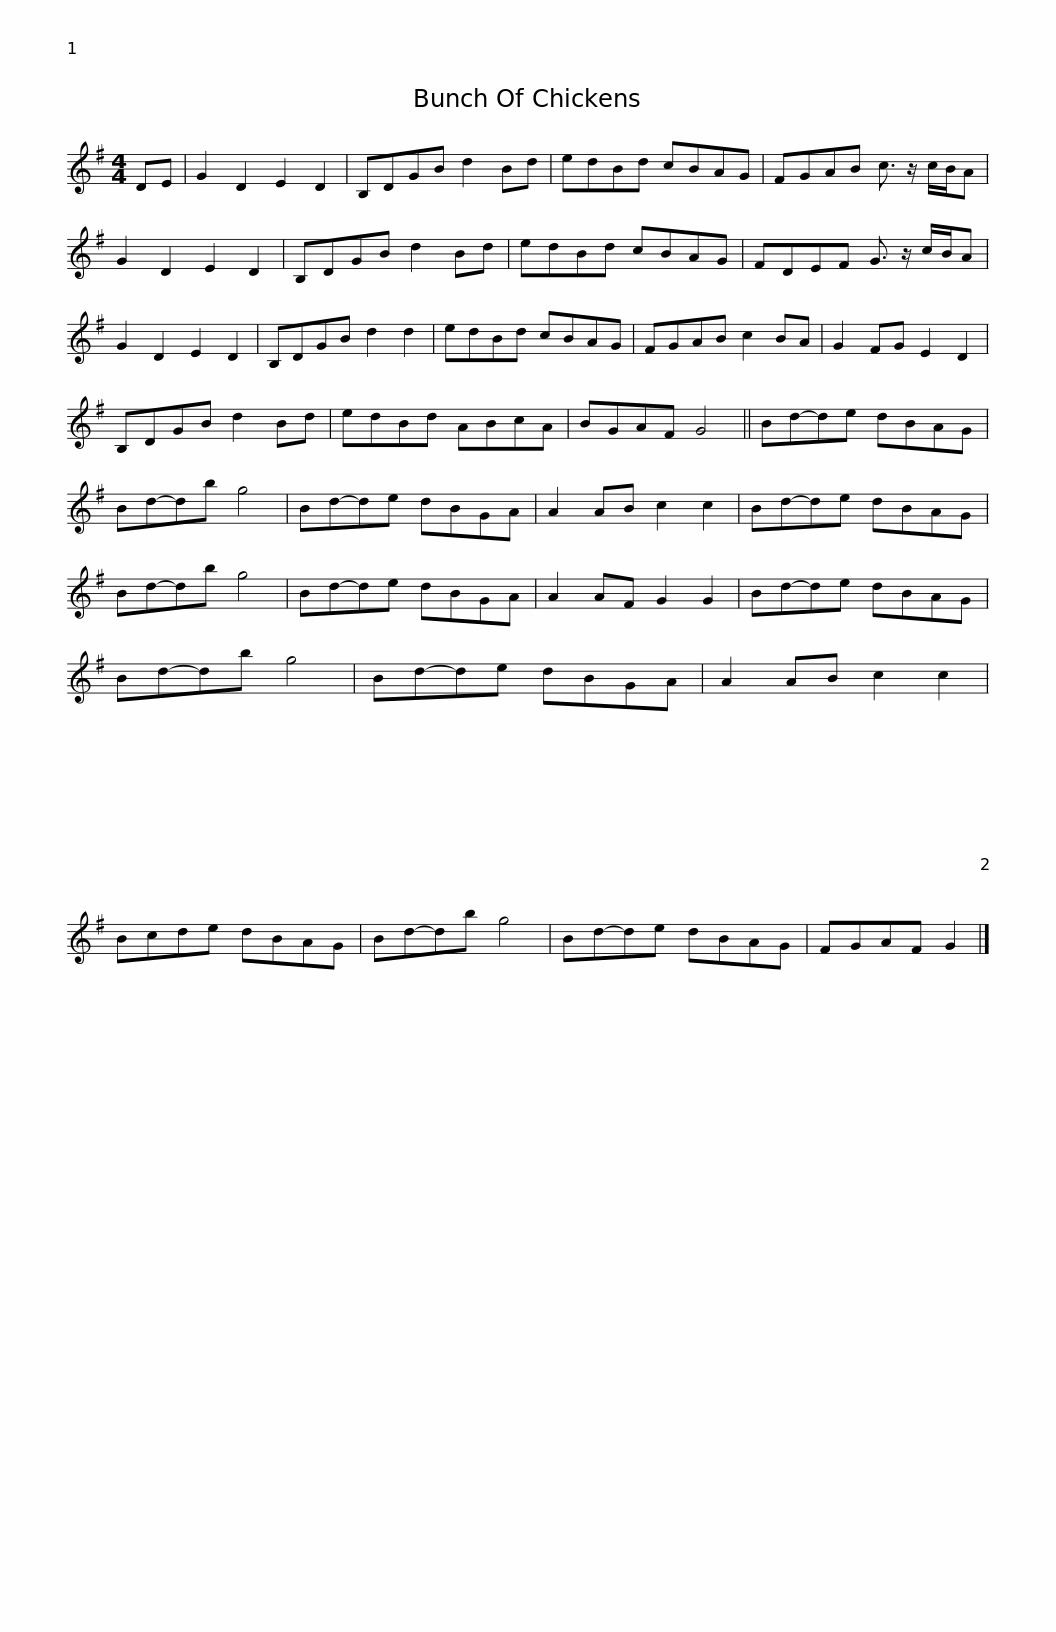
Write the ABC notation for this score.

X:1
L:1/8
M:4/4
I:linebreak $
K:G
V:1 treble
V:1
 DE | G2 D2 E2 D2 | B,DGB d2 Bd | edBd cBAG | FGAB c3/2 z/ c/B/A | %5
 G2 D2 E2 D2 | B,DGB d2 Bd |$ edBd cBAG | FDEF G3/2 z/ c/B/A | G2 D2 E2 D2 | %10
 B,DGB d2 d2 | edBd cBAG | FGAB c2 BA |$ G2 FG E2 D2 | B,DGB d2 Bd | %15
 edBd ABcA | BGAF G4 || Bd-de dBAG | Bd-db g4 |$ Bd-de dBGA | %20
 A2 AB c2 c2 | Bd-de dBAG | Bd-db g4 | Bd-de dBGA | A2 AF G2 G2 |$ %25
 Bd-de dBAG | Bd-db g4 | Bd-de dBGA | A2 AB c2 c2 | Bcde dBAG | %30
 Bd-db g4 |$ Bd-de dBAG | FGAF G2 |] %33
